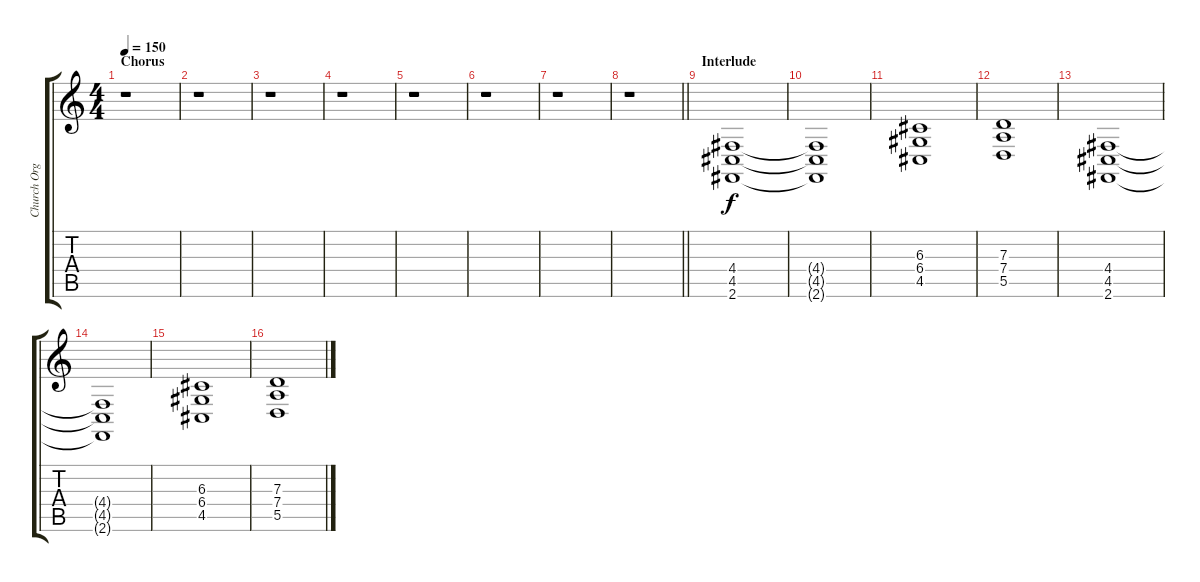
\track ("Church Organ" "Church Org") {instrument churchorgan}
\staff {score tabs}
\tuning (E4 B3 G3 D3 A2 E2) {hide}
\ts (4 4)
\section ("" "Chorus")
\tempo 150
\clef g2
\ks c
r.1{dy mp} |
r.1 |
r.1 |
r.1 |
r.1 |
r.1 |
r.1 |
\barLineRight lightlight
r.1 |
\section ("" "Interlude")
(4.4 4.5 2.6).1{dy f} |
(4.4{t} 4.5{t} 2.6{t}).1 |
(6.3 6.4 4.5).1 |
(7.3 7.4 5.5).1 |
(4.4 4.5 2.6).1 |
(4.4{t} 4.5{t} 2.6{t}).1 |
(6.3 6.4 4.5).1 |
(7.3 7.4 5.5).1
